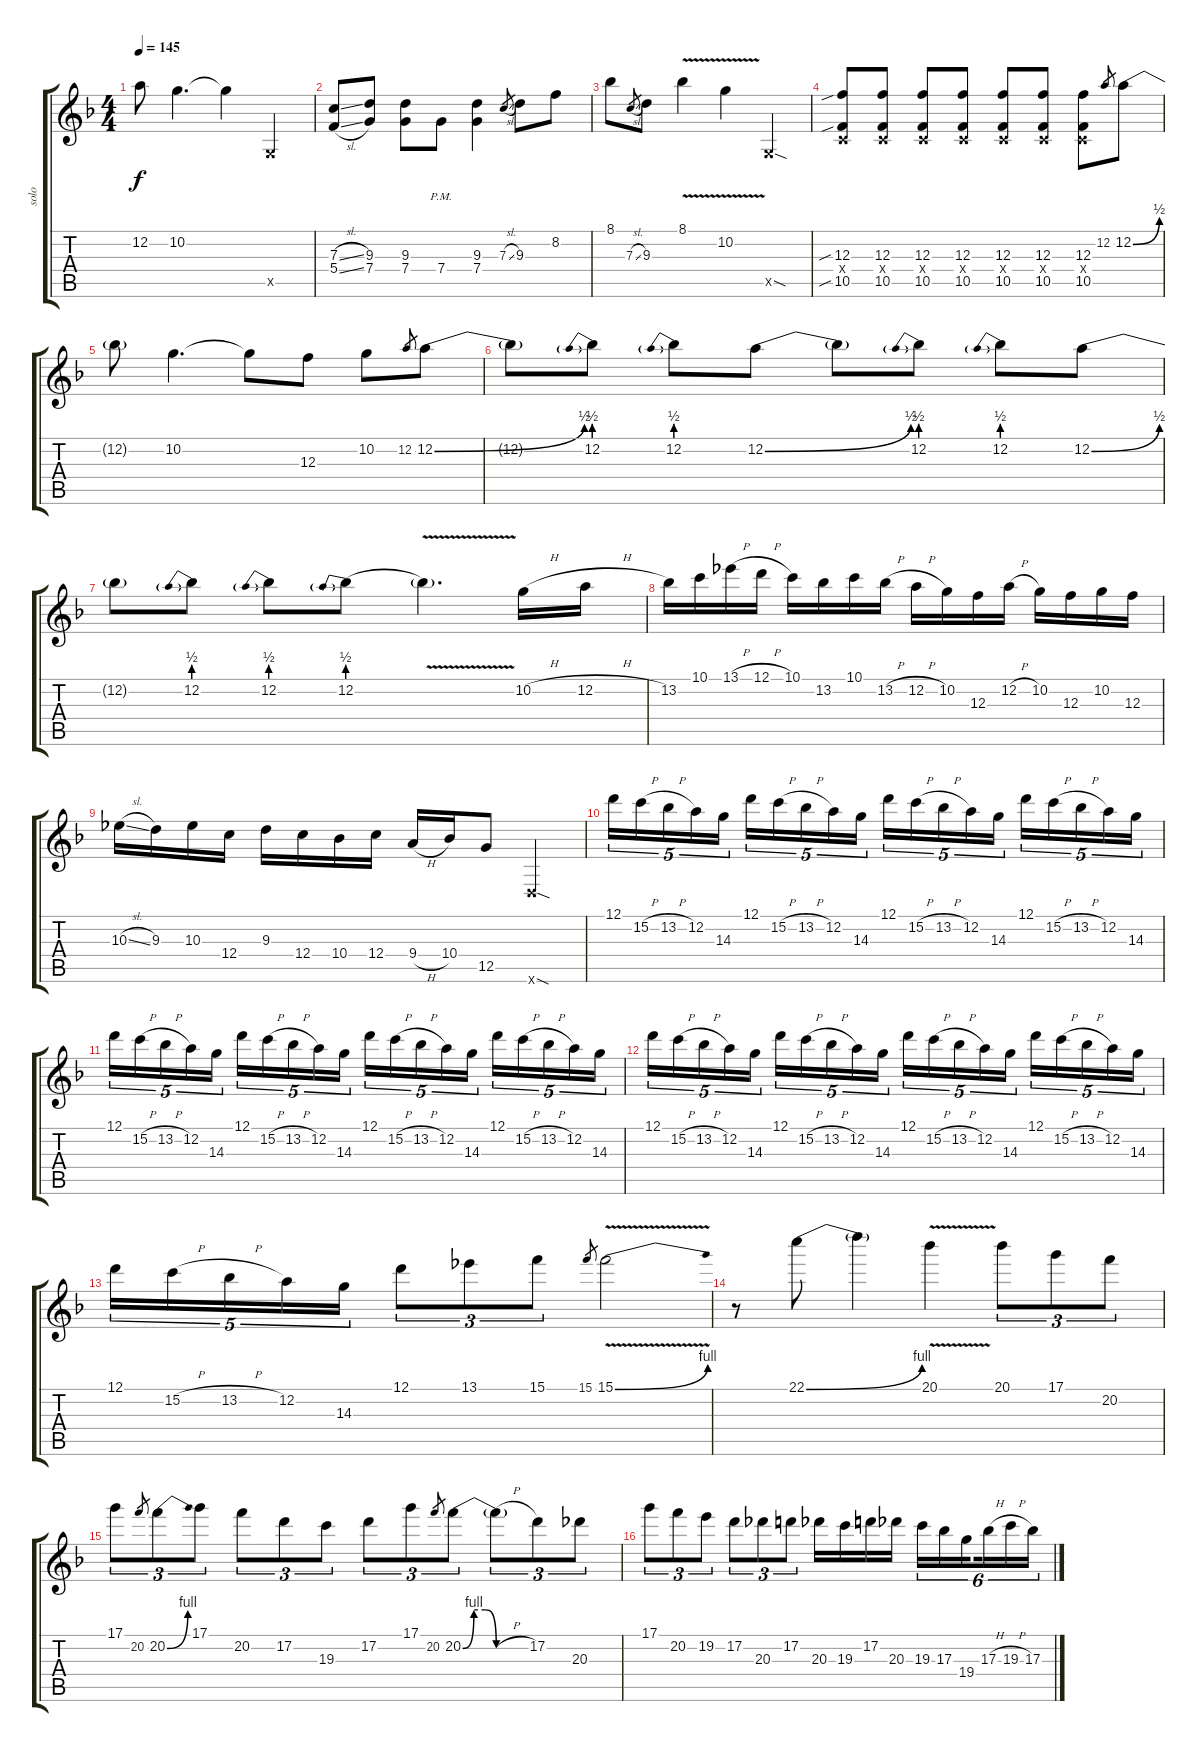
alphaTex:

\track ("solo" "solo") {instrument distortionguitar}
\staff {score tabs}
\tuning (D4 A3 F3 C3 G2 D2) {hide}
\ts (4 4)
\tempo 145
\clef g2
\ks f
12.2{t}.8{dy f} 10.2.4{d} 10.2{t}.4 0.5{x}.4 |
(7.3{sl} 5.4{sl}).8 (9.3 7.4).8 (9.3 7.4).8 7.4{pm}.8 (9.3 7.4).4 7.3{sl}.8{gr} 9.3.8 8.2.8 |
8.1.8 7.3{sl}.8{gr} 9.3.8 8.1{v}.4 10.2{v}.4 0.5{sod x}.4 |
(12.3{sib} 0.4{x} 10.5{sib}).8 (12.3 0.4{x} 10.5).8 (12.3 0.4{x} 10.5).8 (12.3 0.4{x} 10.5).8 (12.3 0.4{x} 10.5).8 (12.3 0.4{x} 10.5).8 (12.3 0.4{x} 10.5).8 12.2.8{gr} 12.2{be (bend 0 0 60 2)}.8 |
12.2{t}.8 10.2.4{d} 10.2{t}.8 12.3.8 10.2.8 12.2.8{gr} 12.2{be (bend 0 0 60 2)}.8 |
12.2{t}.8 12.2{be (prebend 0 2 60 2)}.8 12.2{be (prebend 0 2 60 2)}.8 12.2{be (bend 0 0 60 2)}.8 12.2{t}.8 12.2{be (prebend 0 2 60 2)}.8 12.2{be (prebend 0 2 60 2)}.8 12.2{be (bend 0 0 60 2)}.8 |
12.2{t}.8 12.2{be (prebend 0 2 60 2)}.8 12.2{be (prebend 0 2 60 2)}.8 12.2{be (prebend 0 2 60 2)}.8 12.2{v t}.4{d} 10.2{h}.16 12.2{h}.16 |
13.2.16 10.1.16 13.1{h}.16 12.1{h}.16 10.1.16 13.2.16 10.1.16 13.2{h}.16 12.2{h}.16 10.2.16 12.3.16 12.2{h}.16 10.2.16 12.3.16 10.2.16 12.3.16 |
10.3{sl}.16 9.3.16 10.3.16 12.4.16 9.3.16 12.4.16 10.4.16 12.4.16 9.4{h}.16 10.4.16 12.5.8 0.6{sod x}.4 |
12.1.16{tu (5 4)} 15.2{h}.16{tu (5 4)} 13.2{h}.16{tu (5 4)} 12.2.16{tu (5 4)} 14.3.16{tu (5 4)} 12.1.16{tu (5 4)} 15.2{h}.16{tu (5 4)} 13.2{h}.16{tu (5 4)} 12.2.16{tu (5 4)} 14.3.16{tu (5 4)} 12.1.16{tu (5 4)} 15.2{h}.16{tu (5 4)} 13.2{h}.16{tu (5 4)} 12.2.16{tu (5 4)} 14.3.16{tu (5 4)} 12.1.16{tu (5 4)} 15.2{h}.16{tu (5 4)} 13.2{h}.16{tu (5 4)} 12.2.16{tu (5 4)} 14.3.16{tu (5 4)} |
12.1.16{tu (5 4)} 15.2{h}.16{tu (5 4)} 13.2{h}.16{tu (5 4)} 12.2.16{tu (5 4)} 14.3.16{tu (5 4)} 12.1.16{tu (5 4)} 15.2{h}.16{tu (5 4)} 13.2{h}.16{tu (5 4)} 12.2.16{tu (5 4)} 14.3.16{tu (5 4)} 12.1.16{tu (5 4)} 15.2{h}.16{tu (5 4)} 13.2{h}.16{tu (5 4)} 12.2.16{tu (5 4)} 14.3.16{tu (5 4)} 12.1.16{tu (5 4)} 15.2{h}.16{tu (5 4)} 13.2{h}.16{tu (5 4)} 12.2.16{tu (5 4)} 14.3.16{tu (5 4)} |
12.1.16{tu (5 4)} 15.2{h}.16{tu (5 4)} 13.2{h}.16{tu (5 4)} 12.2.16{tu (5 4)} 14.3.16{tu (5 4)} 12.1.16{tu (5 4)} 15.2{h}.16{tu (5 4)} 13.2{h}.16{tu (5 4)} 12.2.16{tu (5 4)} 14.3.16{tu (5 4)} 12.1.16{tu (5 4)} 15.2{h}.16{tu (5 4)} 13.2{h}.16{tu (5 4)} 12.2.16{tu (5 4)} 14.3.16{tu (5 4)} 12.1.16{tu (5 4)} 15.2{h}.16{tu (5 4)} 13.2{h}.16{tu (5 4)} 12.2.16{tu (5 4)} 14.3.16{tu (5 4)} |
12.1.16{tu (5 4)} 15.2{h}.16{tu (5 4)} 13.2{h}.16{tu (5 4)} 12.2.16{tu (5 4)} 14.3.16{tu (5 4)} 12.1.8{tu (3 2)} 13.1.8{tu (3 2)} 15.1.8{tu (3 2)} 15.1.8{gr} 15.1{be (bend 0 0 60 4) v}.2 |
r.8 22.1{be (bend 0 0 60 4)}.8 22.1{t}.4 20.1{v}.4 20.1.8{tu (3 2)} 17.1.8{tu (3 2)} 20.2.8{tu (3 2)} |
17.1.8{tu (3 2)} 20.2.8{gr} 20.2{be (bend 0 0 60 4)}.8{tu (3 2)} 17.1.8{tu (3 2)} 20.2.8{tu (3 2)} 17.2.8{tu (3 2)} 19.3.8{tu (3 2)} 17.2.8{tu (3 2)} 17.1.8{tu (3 2)} 20.2.8{gr} 20.2{be (custom 0 0 10 4 20 4 30 0 60 0)}.8{tu (3 2)} 20.2{h t}.8{tu (3 2)} 17.2.8{tu (3 2)} 20.3.8{tu (3 2)} |
17.1.8{tu (3 2)} 20.2.8{tu (3 2)} 19.2.8{tu (3 2)} 17.2.8{tu (3 2)} 20.3.8{tu (3 2)} 17.2.8{tu (3 2)} 20.3.16 19.3.16 17.2.16 20.3.16 19.3.16{tu (6 4)} 17.3.16{tu (6 4)} 19.4.16{tu (6 4) beam splitsecondary} 17.3{h}.16{tu (6 4)} 19.3{h}.16{tu (6 4)} 17.3.16{tu (6 4)}
